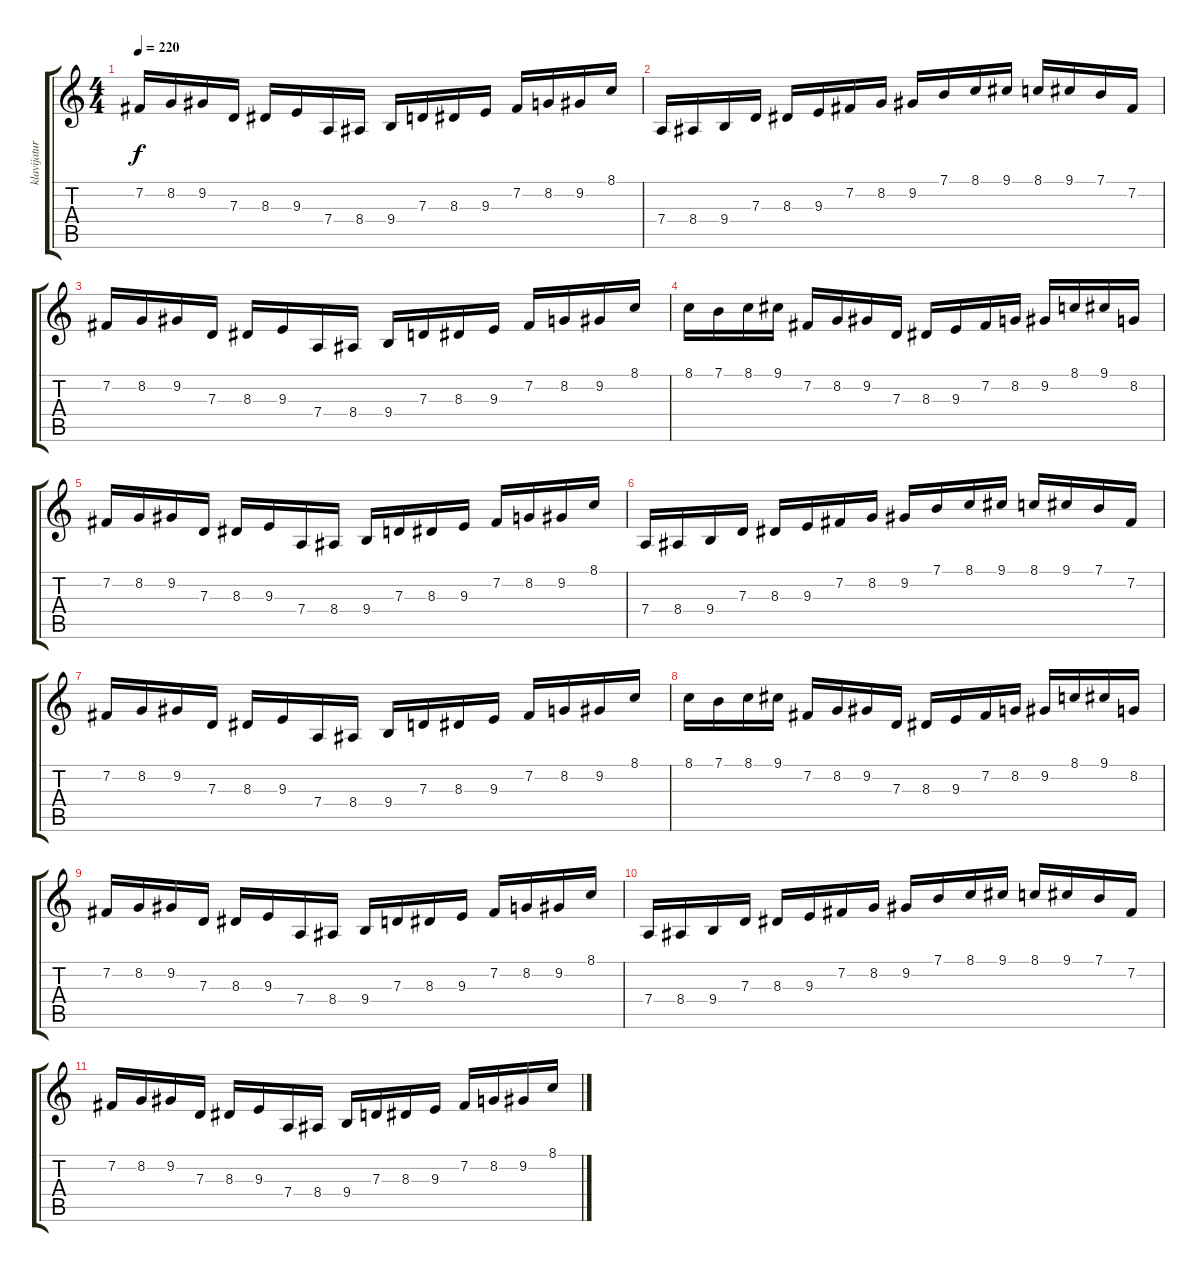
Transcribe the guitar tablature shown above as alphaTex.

\track ("klavijature" "klavijatur") {instrument electricgrandpiano}
\staff {score tabs}
\tuning (E4 B3 G3 D3 A2 E2) {hide}
\ts (4 4)
\tempo 220
\clef g2
\ks c
7.2.16{dy f} 8.2.16 9.2.16 7.3.16 8.3.16 9.3.16 7.4.16 8.4.16 9.4.16 7.3.16 8.3.16 9.3.16 7.2.16 8.2.16 9.2.16 8.1.16 |
7.4.16 8.4.16 9.4.16 7.3.16 8.3.16 9.3.16 7.2.16 8.2.16 9.2.16 7.1.16 8.1.16 9.1.16 8.1.16 9.1.16 7.1.16 7.2.16 |
7.2.16 8.2.16 9.2.16 7.3.16 8.3.16 9.3.16 7.4.16 8.4.16 9.4.16 7.3.16 8.3.16 9.3.16 7.2.16 8.2.16 9.2.16 8.1.16 |
8.1.16 7.1.16 8.1.16 9.1.16 7.2.16 8.2.16 9.2.16 7.3.16 8.3.16 9.3.16 7.2.16 8.2.16 9.2.16 8.1.16 9.1.16 8.2.16 |
7.2.16 8.2.16 9.2.16 7.3.16 8.3.16 9.3.16 7.4.16 8.4.16 9.4.16 7.3.16 8.3.16 9.3.16 7.2.16 8.2.16 9.2.16 8.1.16 |
7.4.16 8.4.16 9.4.16 7.3.16 8.3.16 9.3.16 7.2.16 8.2.16 9.2.16 7.1.16 8.1.16 9.1.16 8.1.16 9.1.16 7.1.16 7.2.16 |
7.2.16 8.2.16 9.2.16 7.3.16 8.3.16 9.3.16 7.4.16 8.4.16 9.4.16 7.3.16 8.3.16 9.3.16 7.2.16 8.2.16 9.2.16 8.1.16 |
8.1.16 7.1.16 8.1.16 9.1.16 7.2.16 8.2.16 9.2.16 7.3.16 8.3.16 9.3.16 7.2.16 8.2.16 9.2.16 8.1.16 9.1.16 8.2.16 |
7.2.16 8.2.16 9.2.16 7.3.16 8.3.16 9.3.16 7.4.16 8.4.16 9.4.16 7.3.16 8.3.16 9.3.16 7.2.16 8.2.16 9.2.16 8.1.16 |
7.4.16 8.4.16 9.4.16 7.3.16 8.3.16 9.3.16 7.2.16 8.2.16 9.2.16 7.1.16 8.1.16 9.1.16 8.1.16 9.1.16 7.1.16 7.2.16 |
7.2.16 8.2.16 9.2.16 7.3.16 8.3.16 9.3.16 7.4.16 8.4.16 9.4.16 7.3.16 8.3.16 9.3.16 7.2.16 8.2.16 9.2.16 8.1.16
